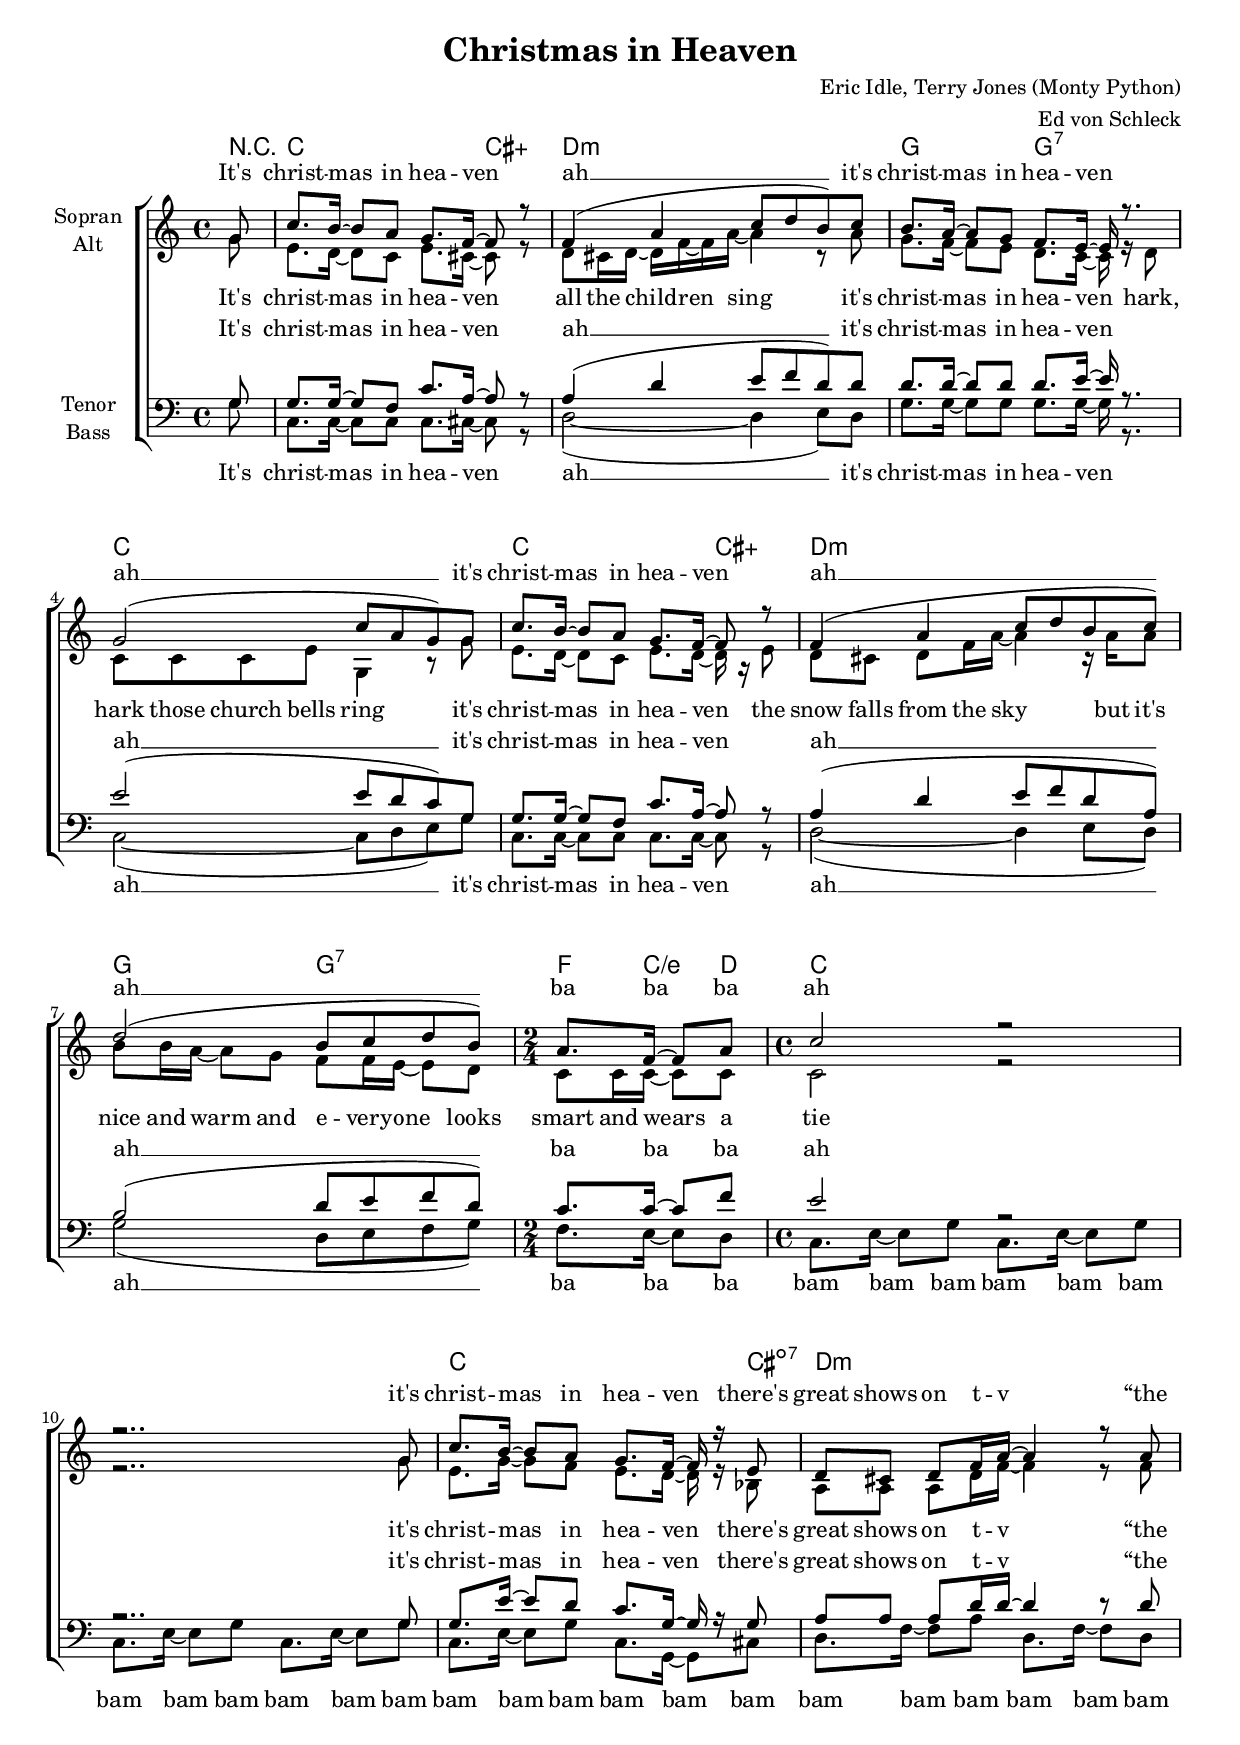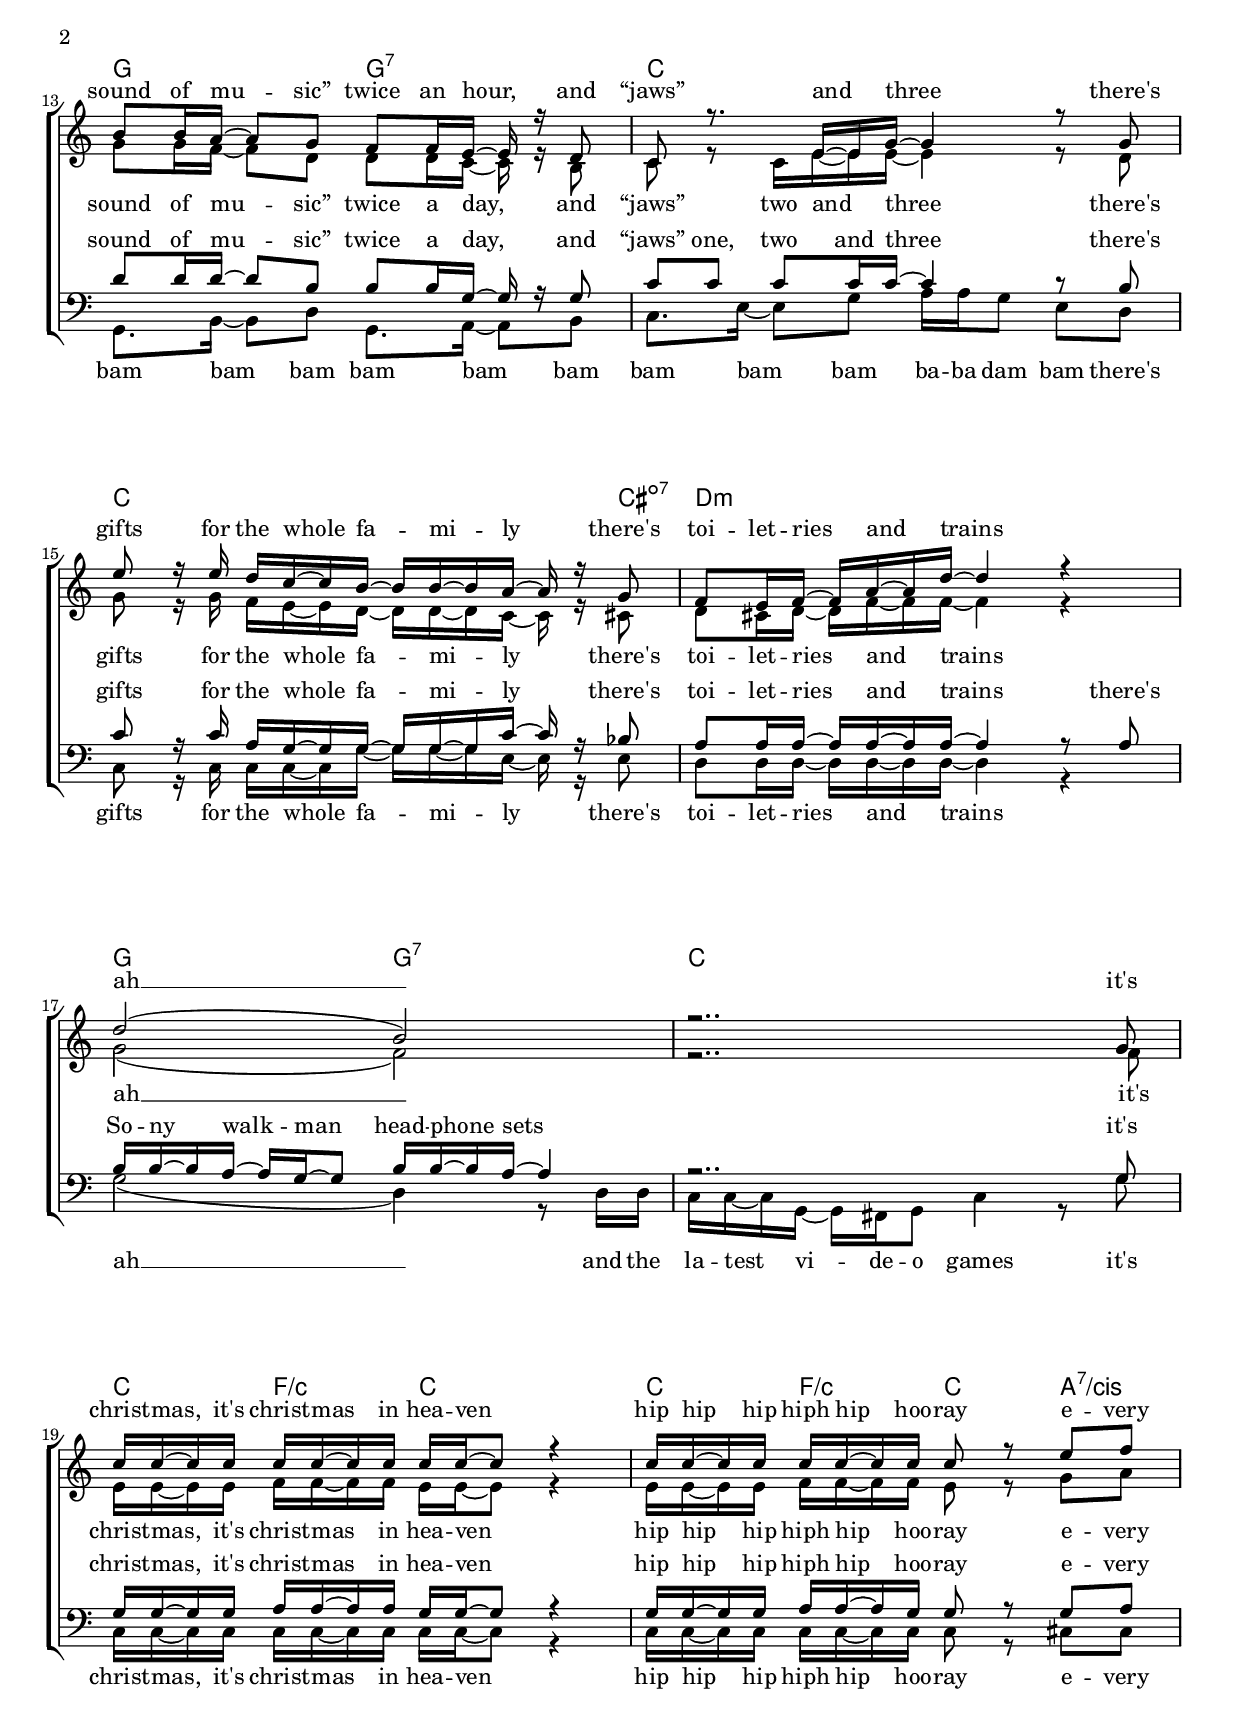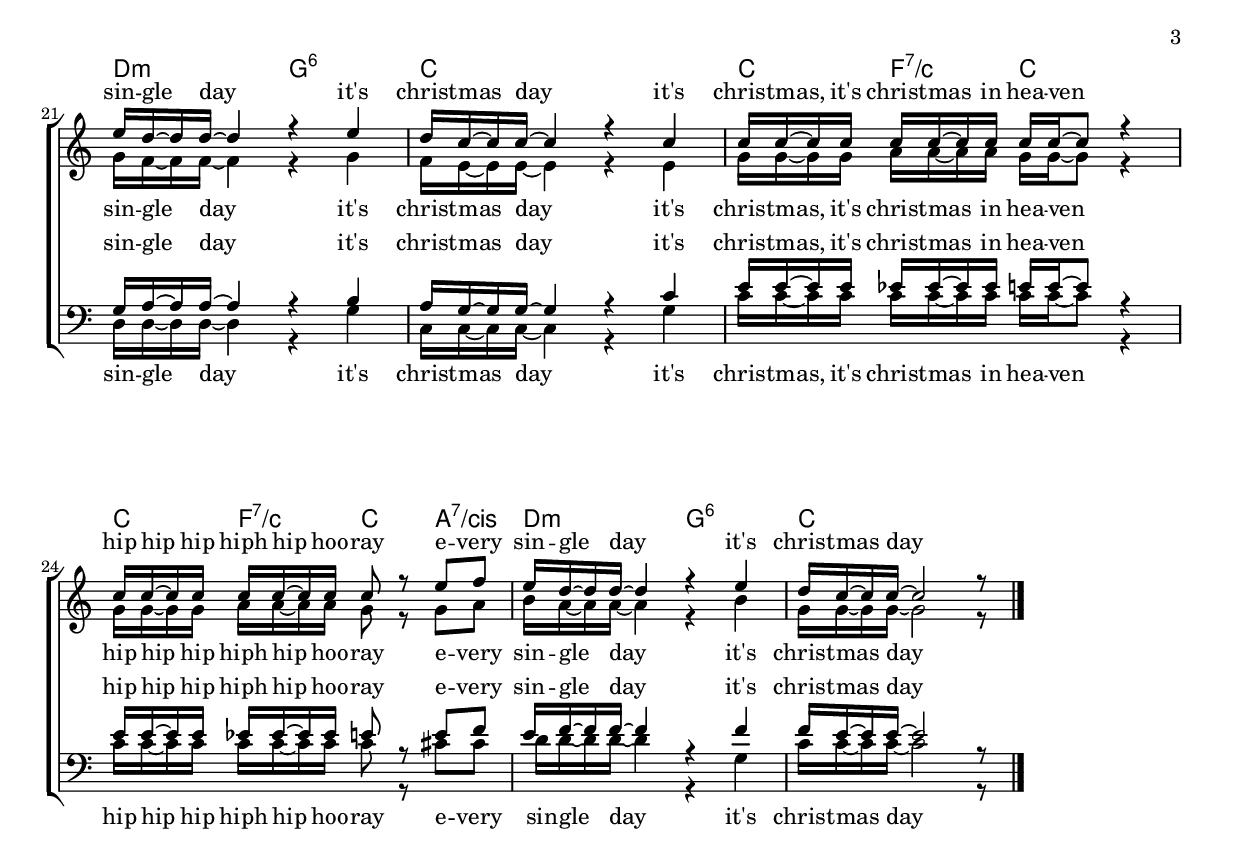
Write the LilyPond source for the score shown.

\version "2.13.39"

#(set-global-staff-size 18)

\header {
  title = "Christmas in Heaven"
  composer = "Eric Idle, Terry Jones (Monty Python)"
  arranger = "Ed von Schleck"
}

\paper {
  #(set-paper-size "a4")
  % system-system-spacing #'padding = #0.1
score-system-spacing #'padding = #0.1
  %system-system-spacing #'space = #0.1
score-system-spacing #'space = #0.1
  %ragged-last-bottom = ##f
  %ragged-bottom = ##f
  system-count = #10


}

global = {
  \key c \major
  \time 4/4
  \partial 8
}

verseOne = \lyricmode {
  It's christ -- mas in hea -- ven
  all the child -- ren sing
  it's christ -- mas in hea -- ven
  hark, hark those church bells ring
  
  it's christ -- mas in hea -- ven
  the snow falls from the sky
  but it's nice and warm and e -- very -- one
  looks smart and wears a tie
  
}

verseOneAh = \lyricmode {
  It's christ -- mas in hea -- ven
  ah __
  it's christ -- mas in hea -- ven
  ah __
  
  it's christ -- mas in hea -- ven
  ah __
  ah __
  ba ba ba
  
}

christmas = \lyricmode {
  it's christ -- mas, it's christ -- mas in hea -- ven
  hip hip hip hiph hip hoo -- ray
  e -- very sin -- gle day it's christ -- mas day
}

chordNames = \chordmode {
  \global
  \germanChords
  r8
  c2. cis4:aug d1:m g2 g:7 c1
  c2. cis4:aug d1:m g2 g:7 f8. c/e d8
  
  c1*2
  c2.. cis8:dim7 d1:m g2 g:7 c1
  c2.. cis8:dim7 d1:m g2 g:7 c1
  
  c4 f/c c2 c4 f/c c a:7/cis
  d2:m g:6 c1
  c4 f:7/c c2 c4 f:7/c c a:7/cis
  d2:m g:6 c1
  
}

toene = \absolute {
  \global
  g2
  g2
  g'2
  g'2
}

soprano = \relative c'' {
  \global
  g8
  
  c8. b16~ b8 a g8. f16~ f8 r
  f4 ( a4 c8 d b) c
  b8. a16~ a8 g f8. e16~ e r8.
  g2( c8 a g) g
  
  c8. b16~ b8 a g8. f16~ f8 r
  f4 ( a4 c8 d b c)
  d2( b8 c d b)
  \time 2/4
  a8. f16~ f8 a
  
  \time 4/4
  c2 r
  r2.. g8
  
  c8. b16~ b8 a g8. f16~ f r e8
  d cis d f16 a~ a4 r8 a
  b8 b16 a~ a8 g f f16 e~ e r d8
  c r8. e16~ e g~ g4 r8 g
  
  e'8 r16 e d c~ c b~ b b~ b a~ a r g8
  f e16 f~ f a~ a d~ d4 r4
  d2 ( b)
  r2.. g8
  
  c16 c~ c c c c~ c c c c~ c8 r4
  c16 c~ c c c c~ c c c8 r e f
  e16 d~ d d~ d4 r e
  d16 c~ c c~ c4 r c
  
  c16 c~ c c c c~ c c c c~ c8 r4
  c16 c~ c c c c~ c c c8 r e f
  e16 d~ d d~ d4 r e
  d16 c~ c c~ c2 r8
  
  \bar "|."
}

alto = \relative c'' {
  \global
  g8
  
  e8. d16~ d8 c e8. cis16~ cis8 r
  d8 cis16 d~ d f~ f a~ a4 r8 a
  g8. f16~ f8 e d8. c16~ c r d8
  c c c e g,4 r8 g'
  
  e8. d16~ d8 c e8. d16~ d r e8
  d cis d f16 a~ a4 r16 a a8
  b8 b16 a~ a8 g f f16 e~ e8 d
  c c16 c~ c8 c
  c2 r
  r2.. g'8
  
  e8. g16~ g8 f e8. d16~ d r bes8
  a a a d16 f~ f4 r8 f
  g8 g16 f~ f8 d d d16 c~ c r b8
  c r c16 e~ e e~ e4 r8 d
  
  g8 r16 g f e~ e d~ d d~ d c~ c r cis8
  d cis16 d~ d f~ f f~ f4 r4
  g2( f)
  r2.. f8
  
  e16 e~ e e f f~ f f e e~ e8 r4
  e16 e~ e e f f~ f f e8 r g a
  g16 f~ f f~ f4 r g
  f16 e~ e e~ e4 r e
  
  g16 g~ g g a a~ a a g g~ g8 r4
  g16 g~ g g a a~ a a g8 r g a
  b16 a~ a a~ a4 r b
  g16 g~ g g~ g2 r8
  
}

tenor = \relative c' {
  \global
  g8
  
  g8. g16~ g8 f c'8. a16~ a8 r
  a4( d e8 f d) d
  d8. d16~ d8 d d8. e16~ e r8.
  e2( e8 d c) g
  
  g8. g16~ g8 f c'8. a16~ a8 r
  a4( d e8 f d a)
  b2( d8 e f d)
  c8. c16~ c8 f
  e2 r
  r2.. g,8
  
  g8. e'16~ e8 d c8. g16~ g r g8
  a8 a a d16 d16~ d4 r8 d
  d8 d16 d~ d8 b b b16 g~ g r g8
  c c c c16 c~ c4 r8 b
  
  c8 r16 c a g~ g g~ g g~ g c~ c r bes8
  a a16 a~ a a~ a a~ a4 r8 a
  b16 b~ b a~ a g~ g8 b16 b~ b a~ a4
  r2.. g8
  
  g16 g~ g g a a~ a a g g~ g8 r4
  g16 g~ g g a a~ a g g8 r g a
  g16 a~ a a~ a4 r b
  a16 g~ g g~ g4 r c
  
  e16 e~ e e es es~ es es e e~ e8 r4
  e16 e~ e e es es~ es es e8 r e f
  e16 f~ f f~ f4 r f
  f16 e~ e e~ e2 r8
  

}

bass = \relative c' {
  \global
  g8
  
  c,8. c16~ c8 c c8. cis16~ cis8 r
  d2~( d4 e8) d
  g8. g16~ g8 g g8. g16~ g r8.
  c,2~( c8 d e) g
  
  c,8. c16~ c8 c c8. c16~ c8 r
  d2~( d4 e8 d)
  g2( d8 e f g)
  f8. e16~ e8 d
  
  c8. e16~ e8 g c,8. e16~ e8 g
  c,8. e16~ e8 g c,8. e16~ e8 g
  
  c,8. e16~ e8 g c,8. g16~ g8 cis
  d8. f16~ f8 a d,8. f16~ f8 d
  g,8. b16~ b8 d g,8. a16~ a8 b
  c8. e16~ e8 g a16 a g8 e d
  
  c8 r16 c c c~ c g'~ g g~ g e~ e r e8
  d d16 d~ d d~ d d~ d4 r
  g2( d4) r8 d16 d
  c c~ c g~ g fis g8 c4 r8 g'
  
  c,16 c~ c c c c~ c c c c~ c8 r4
  c16 c~ c c c c~ c c c8 r cis cis
  d16 d~ d d~ d4 r g
  c,16 c~ c c~ c4 r g'
  
  c16 c~ c c c c~ c c c c~ c8 r4
  c16 c~ c c c c~ c c c8 r cis cis
  d16 d~ d d~ d4 r g,
  c16 c~ c c~ c2 r8
}

sopranoVerse = \lyricmode {
  \verseOneAh
  ah 
  it's christ -- mas in hea -- ven
  there's great shows on t -- v
  “the sound of mu -- sic” twice an hour, and
  “jaws” and three
  
  there's gifts for the whole fa -- mi -- ly
  there's toi -- let -- ries and trains
  ah __
  \christmas
  \christmas
}

altoVerse = \lyricmode {
  \verseOne
  it's christ -- mas in hea -- ven
  there's great shows on t -- v
  “the sound of mu -- sic” twice a day, and
  “jaws” two and three
  
  there's gifts for the whole fa -- mi -- ly
  there's toi -- let -- ries and trains
  ah __
  \christmas
  \christmas
}

tenorVerse = \lyricmode {
  \verseOneAh
  ah
  it's christ -- mas in hea -- ven
  there's great shows on t -- v
  “the sound of mu -- sic” twice a day, and
  “jaws” one, two and three
  
  there's gifts for the whole fa -- mi -- ly
  there's toi -- let -- ries and trains
  there's So -- ny walk -- man head -- phone sets
  \christmas
  \christmas
}

bassVerse = \lyricmode {
  \verseOneAh
  bam bam bam bam bam bam 
  bam bam bam bam bam bam 
  bam bam bam bam bam bam 
  bam bam bam bam bam bam
  bam bam bam bam bam bam 
  bam bam bam ba -- ba dam bam 
  there's gifts for the whole fa -- mi -- ly
  there's toi -- let -- ries and trains
  ah __
  and the la -- test vi -- de -- o games
  
  \christmas
  \christmas
}

chordsPart = \new ChordNames \chordNames

choirPart = \new ChoirStaff <<
  \new Staff = "sa" \with {
    %midiInstrument = "choir aahs"
    instrumentName = \markup \center-column { "Sopran" "Alt" }
  } <<
    \new Voice = "soprano" { \voiceOne \soprano }
    \new Voice = "alto" { \voiceTwo \alto }
  >>
  \new Lyrics \with {
    alignAboveContext = "sa"
  } \lyricsto "soprano" \sopranoVerse
  \new Lyrics \lyricsto "alto" \altoVerse
  \new Staff = "tb" \with {
    %midiInstrument = "choir aahs"
    instrumentName = \markup \center-column { "Tenor" "Bass" }
  } <<
    \clef bass
    \new Voice = "tenor" { \voiceOne \tenor }
    \new Voice = "bass" { \voiceTwo \bass }
  >>
  \new Lyrics \with {
    alignAboveContext = "tb"
  } \lyricsto "tenor" \tenorVerse
  \new Lyrics \lyricsto "bass" \bassVerse
>>

miditempo = 60

\score {
  <<
    \chordsPart
    \choirPart
  >>
  \layout { }
  \midi {
    \tempo 4 = \miditempo
  }
}

\book {
  \bookOutputSuffix "Toene"
  \score {
    <<
      \new Staff
      \new Voice {
        \toene
      }
    >>
    \midi { \tempo 4 = \miditempo }
  }
}

\book {
  \bookOutputSuffix "Sopran"
  \score {
    <<
      \new Staff
      \new Voice {
        \soprano
      }
    >>
    \midi { \tempo 4 = \miditempo }
  }
}

\book {
  \bookOutputSuffix "Alt"
  \score {
    <<
      \new Staff
      \new Voice {
        \alto
      }
    >>
    \midi { \tempo 4 = \miditempo }
  }
}

\book {
  \bookOutputSuffix "Tenor"
  \score {
    <<
      \new Staff
      \new Voice {
        \tenor
      }
    >>
    \midi { \tempo 4 = \miditempo }
  }
}

\book {
  \bookOutputSuffix "Bass"
  \score {
    <<
      \new Staff
      \new Voice {
        \bass
      }
    >>
    \midi { \tempo 4 = \miditempo }
  }
}
